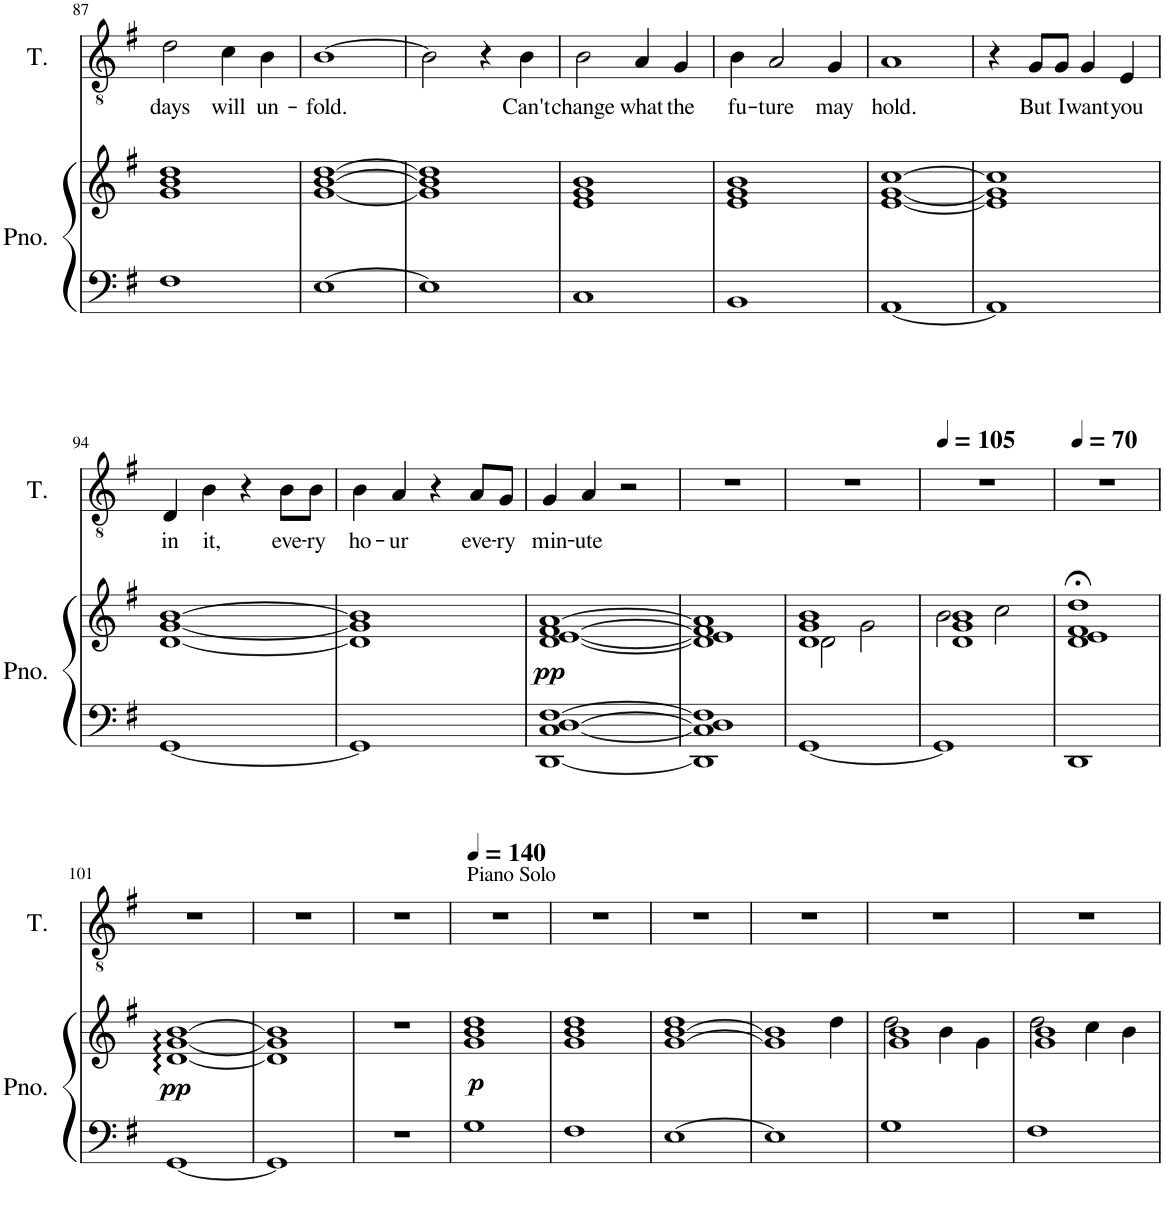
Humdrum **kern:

**kern	**kern	**dynam	**kern	**text
*part2	*part2	*part2	*part1	*part1
*staff3	*staff2	*staff2/3	*staff1	*staff1
*I"Piano	*	*	*I"Tenor	*
*I'Pno.	*	*	*I'T.	*
!!LO:PB:g=z
*clefF4	*clefG2	*	*clefGv2	*
*k[f#]	*k[f#]	*	*k[f#]	*
*M4/4	*M4/4	*	*M4/4	*
=87	=87	=87	=87	=87
!	!	!	!	!LO:LY:b
1F#	1g 1b 1dd	.	2d\	days
!	!	!	!	!LO:LY:b
.	.	.	4c\	will
!	!	!	!	!LO:LY:b
.	.	.	4B\	un-
=88	=88	=88	=88	=88
!	!	!	!	!LO:LY:b
[1E	[1g [1b [1dd	.	[1B	-fold.
=89	=89	=89	=89	=89
1E]	1g] 1b] 1dd]	.	2B\]	.
.	.	.	4r	.
!	!	!	!	!LO:LY:b
.	.	.	4B\	Can't
=90	=90	=90	=90	=90
!	!	!	!	!LO:LY:b
1C	1e 1g 1b	.	2B\	change
!	!	!	!	!LO:LY:b
.	.	.	4A/	what
!	!	!	!	!LO:LY:b
.	.	.	4G/	the
=91	=91	=91	=91	=91
!	!	!	!	!LO:LY:b
1BB	1e 1g 1b	.	4B\	fu-
!	!	!	!	!LO:LY:b
.	.	.	2A/	-ture
!	!	!	!	!LO:LY:b
.	.	.	4G/	may
=92	=92	=92	=92	=92
!	!	!	!	!LO:LY:b
[1AA	[1e [1g [1cc	.	1A	hold.
=93	=93	=93	=93	=93
1AA]	1e] 1g] 1cc]	.	4r	.
!	!	!	!	!LO:LY:b
.	.	.	8G/L	But
!	!	!	!	!LO:LY:b
.	.	.	8G/J	I
!	!	!	!	!LO:LY:b
.	.	.	4G/	want
!	!	!	!	!LO:LY:b
.	.	.	4E/	you
!!LO:LB:g=z
=94	=94	=94	=94	=94
!	!	!	!	!LO:LY:b
[1GG	[1d [1g [1b	.	4D/	in
!	!	!	!	!LO:LY:b
.	.	.	4B\	it,
.	.	.	4r	.
!	!	!	!	!LO:LY:b
.	.	.	8B\L	eve-
!	!	!	!	!LO:LY:b
.	.	.	8B\J	-ry
=95	=95	=95	=95	=95
!	!	!	!	!LO:LY:b
1GG]	1d] 1g] 1b]	.	4B\	ho-
!	!	!	!	!LO:LY:b
.	.	.	4A/	-ur
.	.	.	4r	.
!	!	!	!	!LO:LY:b
.	.	.	8A/L	eve-
!	!	!	!	!LO:LY:b
.	.	.	8G/J	-ry
=96	=96	=96	=96	=96
!	!	!LO:DY:b	!	!LO:LY:b
[1DD [1C [1D [1F#	[1d [1e [1f# [1a	pp	4G/	min-
!	!	!	!	!LO:LY:b
.	.	.	4A/	-ute
.	.	.	2r	.
=97	=97	=97	=97	=97
1DD] 1C] 1D] 1F#]	1d] 1e] 1f#] 1a]	.	1r	.
=98	=98	=98	=98	=98
*	*^	*	*	*
[1GG	1d 1g 1b	2d\	.	1r	.
.	.	2g\	.	.	.
=99	=99	=99	=99	=99	=99
*	*	*	*	*MM105	*
1GG]	1d 1g 1b	2b\	.	1r	.
.	.	2cc\	.	.	.
*	*v	*v	*	*	*
=100	=100	=100	=100	=100
*	*	*	*MM70	*
1DD	1d;< 1e;< 1f#;< 1dd;<	.	1r	.
!!LO:LB:g=z
=101	=101	=101	=101	=101
!	!	!LO:DY:b	!	!
[1GG	[1d [1g [1b	pp	1r	.
=102	=102	=102	=102	=102
1GG]	1d] 1g] 1b]	.	1r	.
=103	=103	=103	=103	=103
1r	1r	.	1r	.
=104	=104	=104	=104	=104
*	*	*	*MM140	*
!	!	!	!LO:TX:a:t=Piano Solo	!
!	!	!LO:DY:b	!	!
1G	1g 1b 1dd	p	1r	.
=105	=105	=105	=105	=105
1F#	1g 1b 1dd	.	1r	.
=106	=106	=106	=106	=106
[1E	[1g [1b 1dd	.	1r	.
=107	=107	=107	=107	=107
*	*^	*	*	*
1E]	1g] 1b]	2.ryy	.	1r	.
.	.	4dd\	.	.	.
=108	=108	=108	=108	=108	=108
1G	1g 1b	2dd\	.	1r	.
.	.	4b\	.	.	.
.	.	4g\	.	.	.
=109	=109	=109	=109	=109	=109
1F#	1g 1b	2dd\	.	1r	.
.	.	4cc\	.	.	.
.	.	4b\	.	.	.
*	*v	*v	*	*	*
=	=	=	=	=
*-	*-	*-	*-	*-
